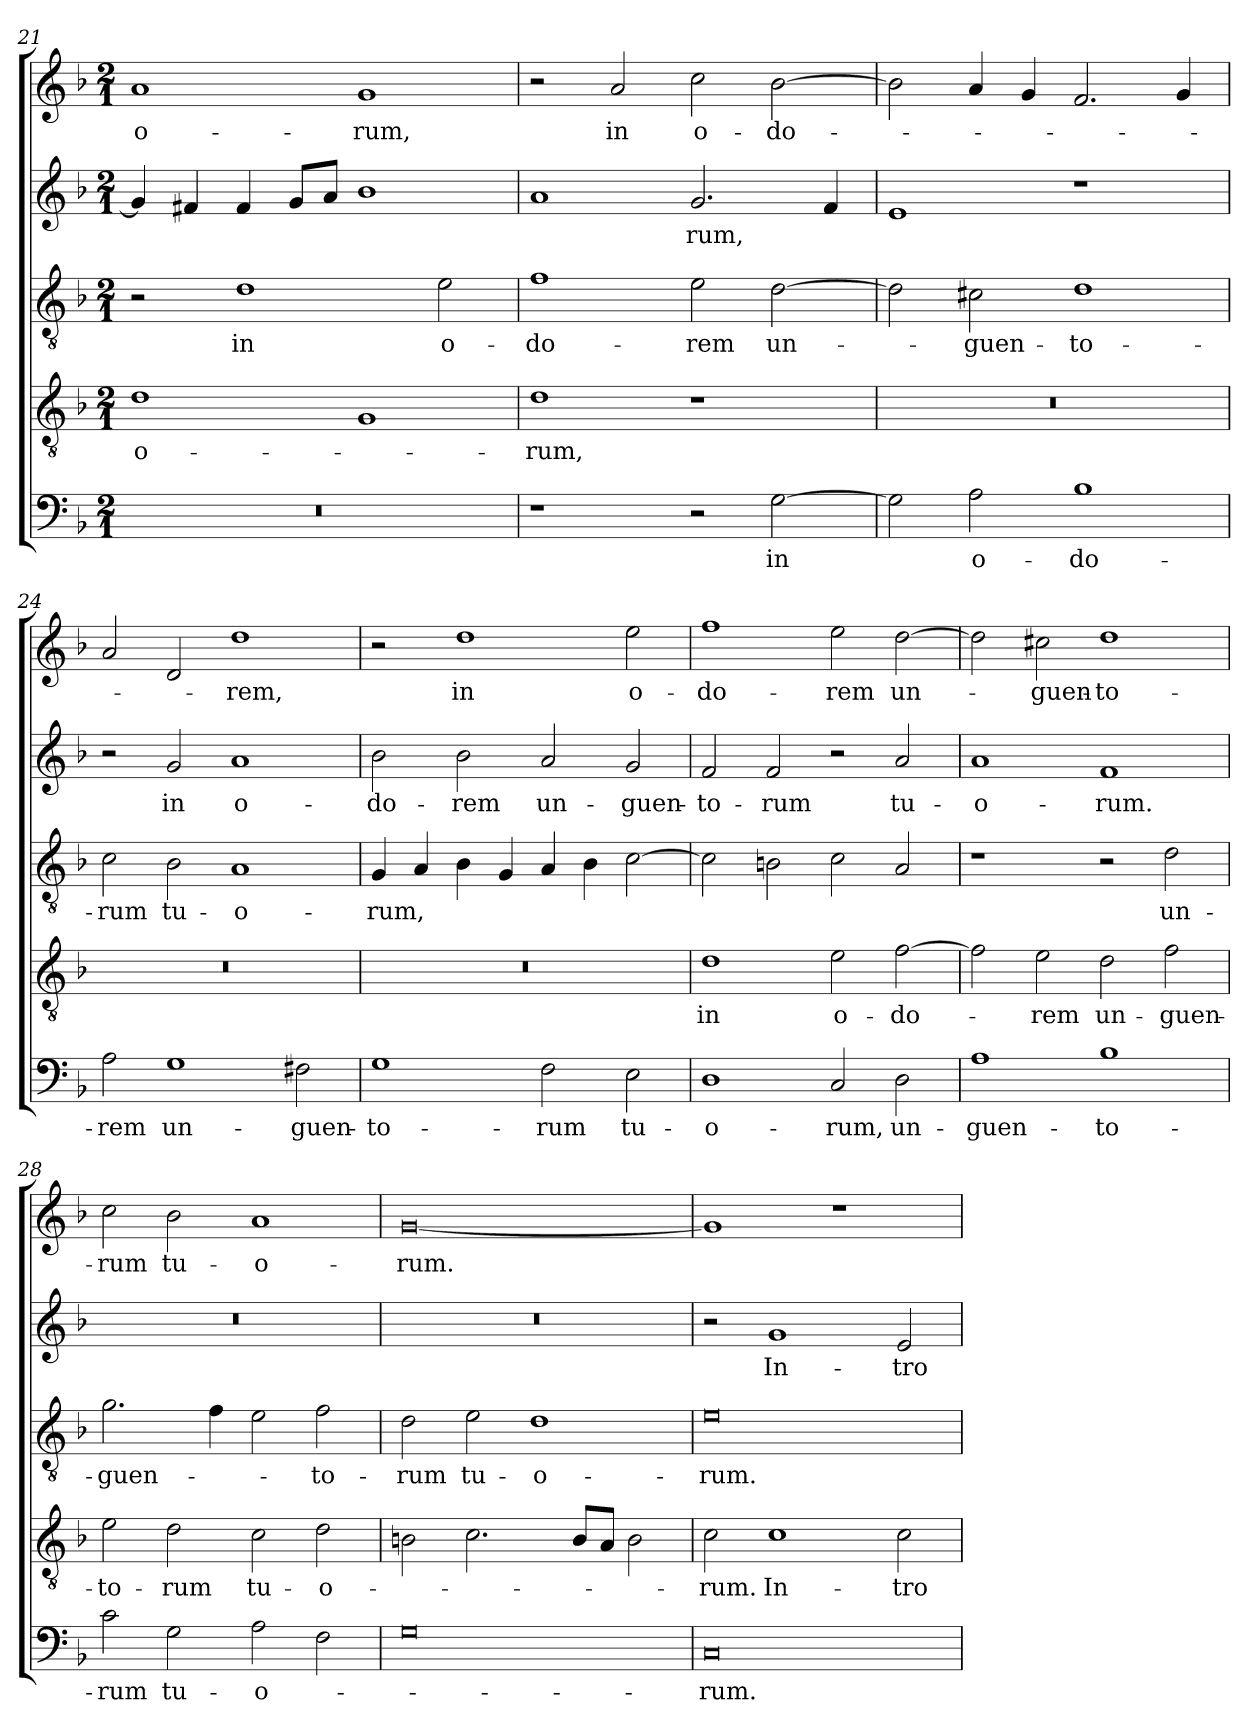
**kern	**text	**kern	**text	**kern	**text	**kern	**text	**kern	**text
*part5	*part5	*part4	*part4	*part3	*part3	*part2	*part2	*part1	*part1
*staff5	*staff5	*staff4	*staff4	*staff3	*staff3	*staff2	*staff2	*staff1	*staff1
*clefF4	*	*clefGv2	*	*clefGv2	*	*clefG2	*	*clefG2	*
*k[b-]	*	*k[b-]	*	*k[b-]	*	*k[b-]	*	*k[b-]	*
*F:	*	*F:	*	*F:	*	*F:	*	*F:	*
*M2/1	*	*M2/1	*	*M2/1	*	*M2/1	*	*M2/1	*
=21	=21	=21	=21	=21	=21	=21	=21	=21	=21
!	!	!	!LO:LY:b	!	!	!	!	!	!LO:LY:b
0r	.	1d	-o-	2r	.	4g/]	.	1a	-o-
.	.	.	.	.	.	4f#/	.	.	.
!	!	!	!	!	!LO:LY:b	!	!	!	!
.	.	.	.	1d	in	4f#/	.	.	.
.	.	.	.	.	.	8g/L	.	.	.
.	.	.	.	.	.	8a/J	.	.	.
!	!	!	!	!	!	!	!	!	!LO:LY:b
.	.	1G	.	.	.	1b-	.	1g	-rum,
!	!	!	!	!	!LO:LY:b	!	!	!	!
.	.	.	.	2e\	o-	.	.	.	.
=22	=22	=22	=22	=22	=22	=22	=22	=22	=22
!	!	!	!LO:LY:b	!	!LO:LY:b	!	!	!	!
1r	.	1d	-rum,	1f	-do-	1a	.	2r	.
!	!	!	!	!	!	!	!	!	!LO:LY:b
.	.	.	.	.	.	.	.	2a/	in
!	!	!	!	!	!LO:LY:b	!	!LO:LY:b	!	!LO:LY:b
2r	.	1r	.	2e\	-rem	2.g/	-rum,	2cc\	o-
!	!LO:LY:b	!	!	!	!LO:LY:b	!	!	!	!LO:LY:b
[2G\	in	.	.	[2d\	un-	.	.	[2b-\	-do-
.	.	.	.	.	.	4f/	.	.	.
=23	=23	=23	=23	=23	=23	=23	=23	=23	=23
2G\]	.	0r	.	2d\]	.	1e	.	2b-\]	.
!	!LO:LY:b	!	!	!	!LO:LY:b	!	!	!	!
2A\	o-	.	.	2c#\	-guen-	.	.	4a/	.
.	.	.	.	.	.	.	.	4g/	.
!	!LO:LY:b	!	!	!	!LO:LY:b	!	!	!	!
1B-	-do-	.	.	1d	-to-	1r	.	2.f/	.
.	.	.	.	.	.	.	.	4g/	.
=24	=24	=24	=24	=24	=24	=24	=24	=24	=24
!	!LO:LY:b	!	!	!	!LO:LY:b	!	!	!	!
2A\	-rem	0r	.	2c\	-rum	2r	.	2a/	.
!	!LO:LY:b	!	!	!	!LO:LY:b	!	!LO:LY:b	!	!
1G	un-	.	.	2B-\	tu-	2g/	in	2d/	.
!	!	!	!	!	!LO:LY:b	!	!LO:LY:b	!	!LO:LY:b
.	.	.	.	1A	-o-	1a	o-	1dd	-rem,
!	!LO:LY:b	!	!	!	!	!	!	!	!
2F#X\	-guen-	.	.	.	.	.	.	.	.
!!LO:PB:g=z
=25	=25	=25	=25	=25	=25	=25	=25	=25	=25
!	!LO:LY:b	!	!	!	!LO:LY:b	!	!LO:LY:b	!	!
1G	-to-	0r	.	4G/	-rum,	2b-\	-do-	2r	.
.	.	.	.	4A/	.	.	.	.	.
!	!	!	!	!	!	!	!LO:LY:b	!	!LO:LY:b
.	.	.	.	4B-\	.	2b-\	-rem	1dd	in
.	.	.	.	4G/	.	.	.	.	.
!	!LO:LY:b	!	!	!	!	!	!LO:LY:b	!	!
2F\	-rum	.	.	4A/	.	2a/	un-	.	.
.	.	.	.	4B-\	.	.	.	.	.
!	!LO:LY:b	!	!	!	!	!	!LO:LY:b	!	!LO:LY:b
2E\	tu-	.	.	[2c\	.	2g/	-guen-	2ee\	o-
=26	=26	=26	=26	=26	=26	=26	=26	=26	=26
!	!LO:LY:b	!	!LO:LY:b	!	!	!	!LO:LY:b	!	!LO:LY:b
1D	-o-	1d	in	2c\]	.	2f/	-to-	1ff	-do-
!	!	!	!	!	!	!	!LO:LY:b	!	!
.	.	.	.	2Bn\	.	2f/	-rum	.	.
!	!LO:LY:b	!	!LO:LY:b	!	!	!	!	!	!LO:LY:b
2C/	-rum,	2e\	o-	2c\	.	2r	.	2ee\	-rem
!	!LO:LY:b	!	!LO:LY:b	!	!	!	!LO:LY:b	!	!LO:LY:b
2D\	un-	[2f\	-do-	2A/	.	2a/	tu-	[2dd\	un-
=27	=27	=27	=27	=27	=27	=27	=27	=27	=27
!	!LO:LY:b	!	!	!	!	!	!LO:LY:b	!	!
1A	-guen-	2f\]	.	1r	.	1a	-o-	2dd\]	.
!	!	!	!LO:LY:b	!	!	!	!	!	!LO:LY:b
.	.	2e\	-rem	.	.	.	.	2cc#\	-guen-
!	!LO:LY:b	!	!LO:LY:b	!	!	!	!LO:LY:b	!	!LO:LY:b
1B-	-to-	2d\	un-	2r	.	1f	-rum.	1dd	-to-
!	!	!	!LO:LY:b	!	!LO:LY:b	!	!	!	!
.	.	2f\	-guen-	2d\	un-	.	.	.	.
=28	=28	=28	=28	=28	=28	=28	=28	=28	=28
!	!LO:LY:b	!	!LO:LY:b	!	!LO:LY:b	!	!	!	!LO:LY:b
2c\	-rum	2e\	-to-	2.g\	-guen-	0r	.	2cc\	-rum
!	!LO:LY:b	!	!LO:LY:b	!	!	!	!	!	!LO:LY:b
2G\	tu-	2d\	-rum	.	.	.	.	2b-\	tu-
.	.	.	.	4f\	.	.	.	.	.
!	!LO:LY:b	!	!LO:LY:b	!	!	!	!	!	!LO:LY:b
2A\	-o-	2c\	tu-	2e\	.	.	.	1a	-o-
!	!	!	!LO:LY:b	!	!LO:LY:b	!	!	!	!
2F\	.	2d\	-o-	2f\	-to-	.	.	.	.
=29	=29	=29	=29	=29	=29	=29	=29	=29	=29
!	!	!	!	!	!LO:LY:b	!	!	!	!LO:LY:b
0G	.	2Bn\	.	2d\	-rum	0r	.	[0g	-rum.
!	!	!	!	!	!LO:LY:b	!	!	!	!
.	.	2.c\	.	2e\	tu-	.	.	.	.
!	!	!	!	!	!LO:LY:b	!	!	!	!
.	.	.	.	1d	-o-	.	.	.	.
.	.	8B/L	.	.	.	.	.	.	.
.	.	8A/J	.	.	.	.	.	.	.
.	.	2B\	.	.	.	.	.	.	.
=30	=30	=30	=30	=30	=30	=30	=30	=30	=30
!	!LO:LY:b	!	!LO:LY:b	!	!LO:LY:b	!	!	!	!
0C	-rum.	2c\	-rum.	0e	-rum.	2r	.	1g]	.
!	!	!	!LO:LY:b	!	!	!	!LO:LY:b	!	!
.	.	1c	In-	.	.	1g	In-	.	.
.	.	.	.	.	.	.	.	1r	.
!	!	!	!LO:LY:b	!	!	!	!LO:LY:b	!	!
.	.	2c\	-tro-	.	.	2e/	-tro-	.	.
=	=	=	=	=	=	=	=	=	=
*-	*-	*-	*-	*-	*-	*-	*-	*-	*-
